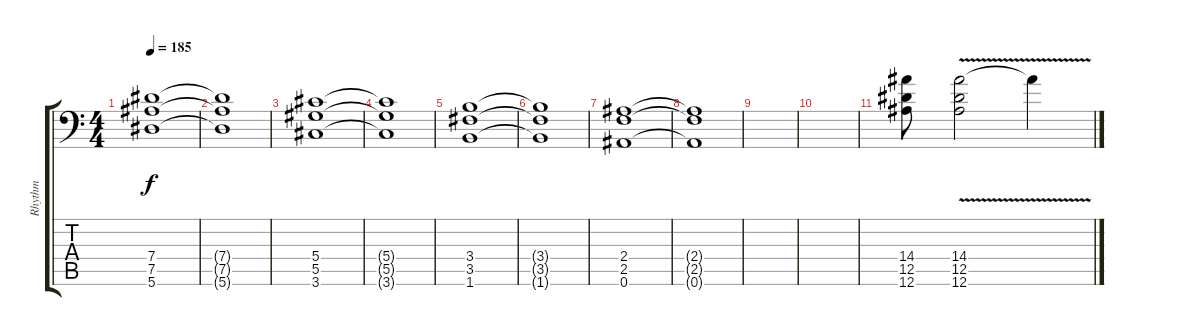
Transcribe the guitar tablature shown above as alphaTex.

\track ("Rhythm" "Rhythm") {instrument distortionguitar}
\staff {score tabs}
\tuning (Bb3 F3 Db3 Ab2 Eb2 Bb1) {hide}
\ts (4 4)
\tempo 185
\clef f4
\ks c
(7.4 7.5 5.6).1{dy f} |
(7.4{t} 7.5{t} 5.6{t}).1 |
(5.4 5.5 3.6).1 |
(5.4{t} 5.5{t} 3.6{t}).1 |
(3.4 3.5 1.6).1 |
(3.4{t} 3.5{t} 1.6{t}).1 |
(2.4 2.5 0.6).1 |
(2.4{t} 2.5{t} 0.6{t}).1 |
|
|
(14.4 12.5 12.6).8 (14.4{v} 12.5 12.6).2 14.4{t}.4
